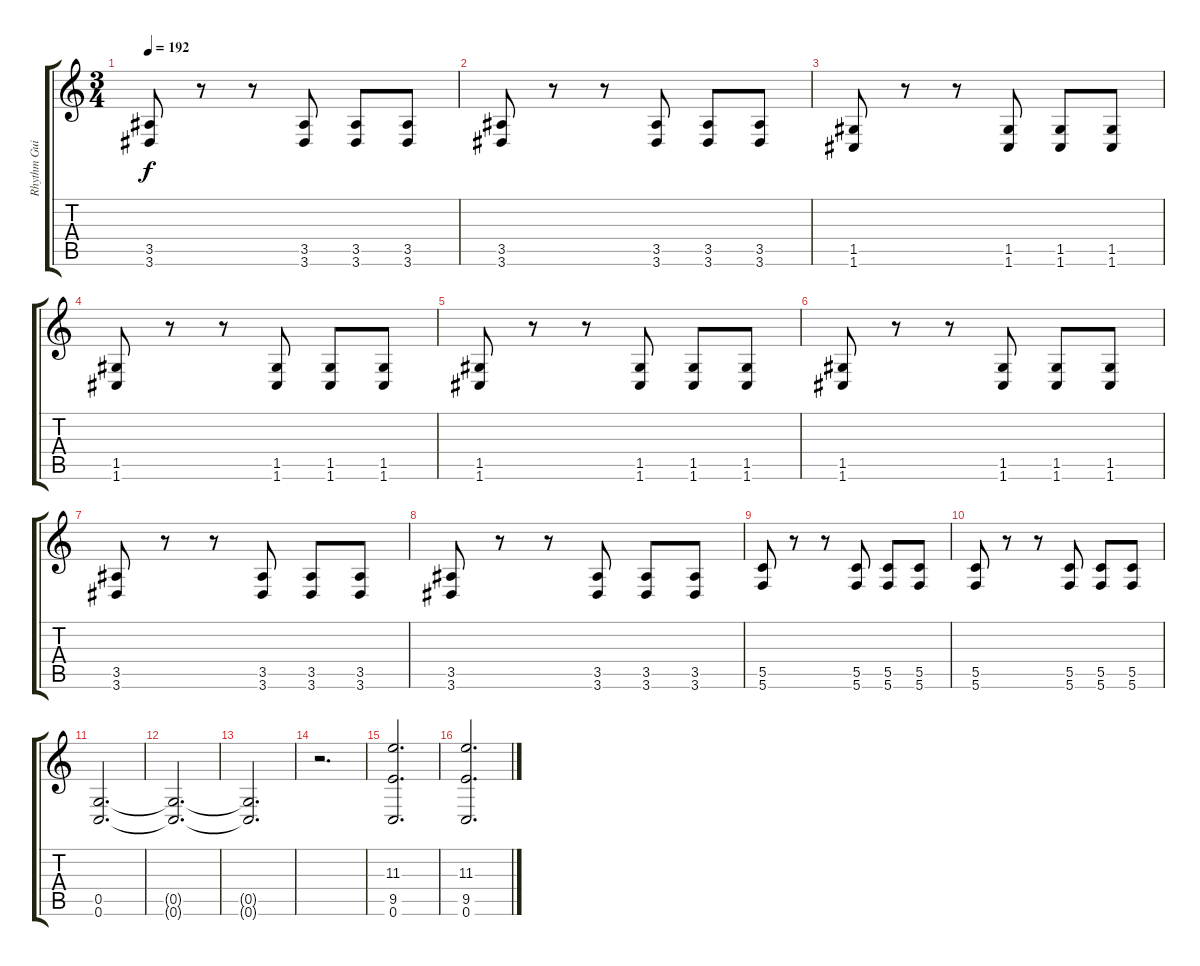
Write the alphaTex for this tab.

\track ("Rhythm Guitar 1" "Rhythm Gui") {instrument distortionguitar}
\staff {score tabs}
\tuning (D4 A3 F3 C3 G2 C2) {hide}
\ts (3 4)
\tempo 192
\clef g2
\ks c
(3.5 3.6).8{dy f} r.8 r.8 (3.5 3.6).8 (3.5 3.6).8 (3.5 3.6).8 |
(3.5 3.6).8 r.8 r.8 (3.5 3.6).8 (3.5 3.6).8 (3.5 3.6).8 |
(1.5 1.6).8 r.8 r.8 (1.5 1.6).8 (1.5 1.6).8 (1.5 1.6).8 |
(1.5 1.6).8 r.8 r.8 (1.5 1.6).8 (1.5 1.6).8 (1.5 1.6).8 |
(1.5 1.6).8 r.8 r.8 (1.5 1.6).8 (1.5 1.6).8 (1.5 1.6).8 |
(1.5 1.6).8 r.8 r.8 (1.5 1.6).8 (1.5 1.6).8 (1.5 1.6).8 |
(3.5 3.6).8 r.8 r.8 (3.5 3.6).8 (3.5 3.6).8 (3.5 3.6).8 |
(3.5 3.6).8 r.8 r.8 (3.5 3.6).8 (3.5 3.6).8 (3.5 3.6).8 |
(5.5 5.6).8 r.8 r.8 (5.5 5.6).8 (5.5 5.6).8 (5.5 5.6).8 |
(5.5 5.6).8 r.8 r.8 (5.5 5.6).8 (5.5 5.6).8 (5.5 5.6).8 |
(0.5 0.6).2{d} |
(0.5{t} 0.6{t}).2{d} |
(0.5{t} 0.6{t}).2{d} |
r.2{d} |
(11.3 9.5 0.6).2{d} |
(11.3 9.5 0.6).2{d}
